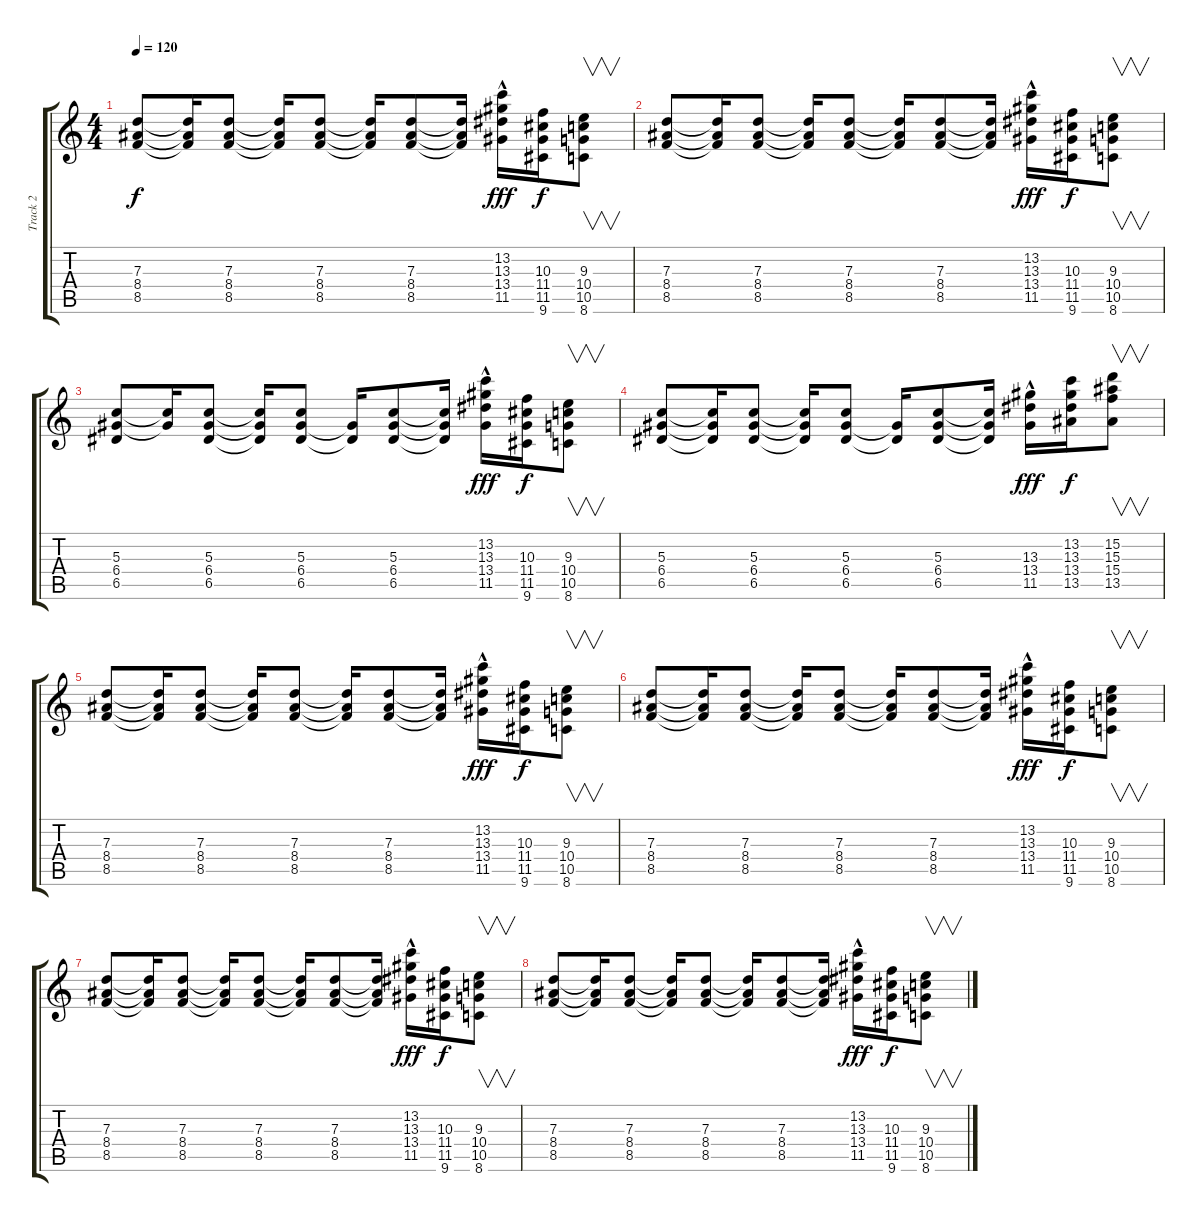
\track ("Track 2" "Track 2") {instrument overdrivenguitar}
\staff {score tabs}
\tuning (E4 B3 G3 D3 A2 E2) {hide}
\ts (4 4)
\tempo 120
\clef g2
\ks c
(7.3 8.4 8.5).8{dy f} (7.3{t} 8.4{t} 8.5{t}).16 (7.3 8.4 8.5).8 (7.3{t} 8.4{t} 8.5{t}).16 (7.3 8.4 8.5).8 (7.3{t} 8.4{t} 8.5{t}).16 (7.3 8.4 8.5).8 (7.3{t} 8.4{t} 8.5{t}).16 (13.2 13.3 13.4{hac} 11.5).16{dy fff} (10.3 11.4 11.5 9.6).16{dy f} (9.3 10.4 10.5 8.6).8{v} |
(7.3 8.4 8.5).8 (7.3{t} 8.4{t} 8.5{t}).16 (7.3 8.4 8.5).8 (7.3{t} 8.4{t} 8.5{t}).16 (7.3 8.4 8.5).8 (7.3{t} 8.4{t} 8.5{t}).16 (7.3 8.4 8.5).8 (7.3{t} 8.4{t} 8.5{t}).16 (13.2 13.3 13.4{hac} 11.5).16{dy fff} (10.3 11.4 11.5 9.6).16{dy f} (9.3 10.4 10.5 8.6).8{v} |
(5.3 6.4 6.5).8 (5.3{t} 6.4{t}).16 (5.3 6.4 6.5).8 (5.3{t} 6.4{t} 6.5{t}).16 (5.3 6.4 6.5).8 (6.4{t} 6.5{t}).16 (5.3 6.4 6.5).8 (5.3{t} 6.4{t} 6.5{t}).16 (13.2 13.3 13.4{hac} 11.5).16{dy fff} (10.3 11.4 11.5 9.6).16{dy f} (9.3 10.4 10.5 8.6).8{v} |
(5.3 6.4 6.5).8 (5.3{t} 6.4{t} 6.5{t}).16 (5.3 6.4 6.5).8 (5.3{t} 6.4{t} 6.5{t}).16 (5.3 6.4 6.5).8 (6.4{t} 6.5{t}).16 (5.3 6.4 6.5).8 (5.3{t} 6.4{t} 6.5{t}).16 (13.3 13.4{hac} 11.5).16{dy fff} (13.2 13.3 13.4 13.5).16{dy f} (15.2 15.3 15.4 13.5).8{v} |
(7.3 8.4 8.5).8 (7.3{t} 8.4{t} 8.5{t}).16 (7.3 8.4 8.5).8 (7.3{t} 8.4{t} 8.5{t}).16 (7.3 8.4 8.5).8 (7.3{t} 8.4{t} 8.5{t}).16 (7.3 8.4 8.5).8 (7.3{t} 8.4{t} 8.5{t}).16 (13.2 13.3 13.4{hac} 11.5).16{dy fff} (10.3 11.4 11.5 9.6).16{dy f} (9.3 10.4 10.5 8.6).8{v} |
(7.3 8.4 8.5).8 (7.3{t} 8.4{t} 8.5{t}).16 (7.3 8.4 8.5).8 (7.3{t} 8.4{t} 8.5{t}).16 (7.3 8.4 8.5).8 (7.3{t} 8.4{t} 8.5{t}).16 (7.3 8.4 8.5).8 (7.3{t} 8.4{t} 8.5{t}).16 (13.2 13.3 13.4{hac} 11.5).16{dy fff} (10.3 11.4 11.5 9.6).16{dy f} (9.3 10.4 10.5 8.6).8{v} |
(7.3 8.4 8.5).8 (7.3{t} 8.4{t} 8.5{t}).16 (7.3 8.4 8.5).8 (7.3{t} 8.4{t} 8.5{t}).16 (7.3 8.4 8.5).8 (7.3{t} 8.4{t} 8.5{t}).16 (7.3 8.4 8.5).8 (7.3{t} 8.4{t} 8.5{t}).16 (13.2 13.3 13.4{hac} 11.5).16{dy fff} (10.3 11.4 11.5 9.6).16{dy f} (9.3 10.4 10.5 8.6).8{v} |
(7.3 8.4 8.5).8 (7.3{t} 8.4{t} 8.5{t}).16 (7.3 8.4 8.5).8 (7.3{t} 8.4{t} 8.5{t}).16 (7.3 8.4 8.5).8 (7.3{t} 8.4{t} 8.5{t}).16 (7.3 8.4 8.5).8 (7.3{t} 8.4{t} 8.5{t}).16 (13.2 13.3 13.4{hac} 11.5).16{dy fff} (10.3 11.4 11.5 9.6).16{dy f} (9.3 10.4 10.5 8.6).8{v}
